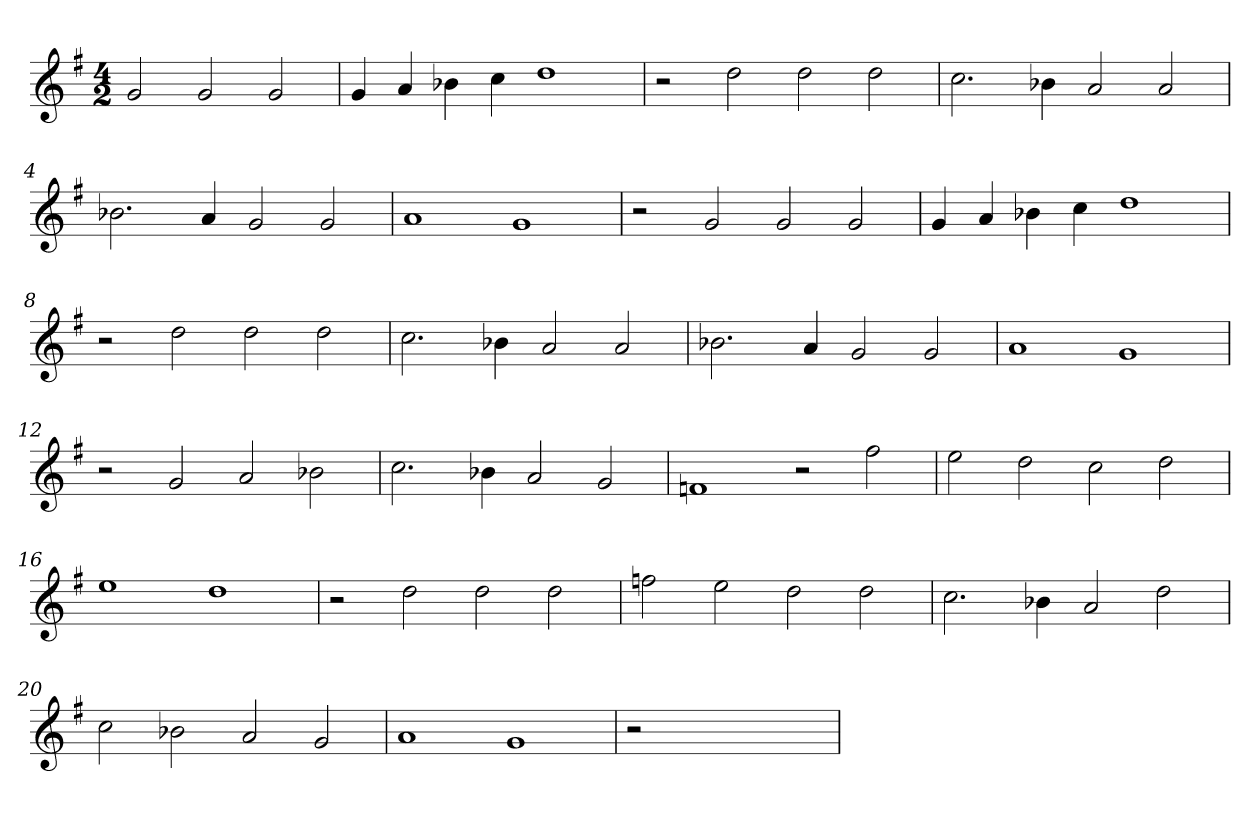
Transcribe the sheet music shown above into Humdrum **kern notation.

**kern
*part1
*staff1
*clefG2
*k[f#]
*G:
*M4/2
=
2g
2g
2g
=1
4g
4a
4b-X
4cc
1dd
=2
2r
2dd
2dd
2dd
=3
2.cc
4b-X
2a
2a
=4
2.b-X
4a
2g
2g
=5
1a
1g
=6
2r
2g
2g
2g
=7
4g
4a
4b-X
4cc
1dd
=8
2r
2dd
2dd
2dd
=9
2.cc
4b-X
2a
2a
=10
2.b-X
4a
2g
2g
=11
1a
1g
=12
2r
2g
2a
2b-X
=13
2.cc
4b-X
2a
2g
=14
1fn
2r
2ff#
=15
2ee
2dd
2cc
2dd
=16
1ee
1dd
=17
2r
2dd
2dd
2dd
=18
2ffn
2ee
2dd
2dd
=19
2.cc
4b-X
2a
2dd
=20
2cc
2b-X
2a
2g
=21
1a
1g
=22
2r
1.ryy
=
*-
